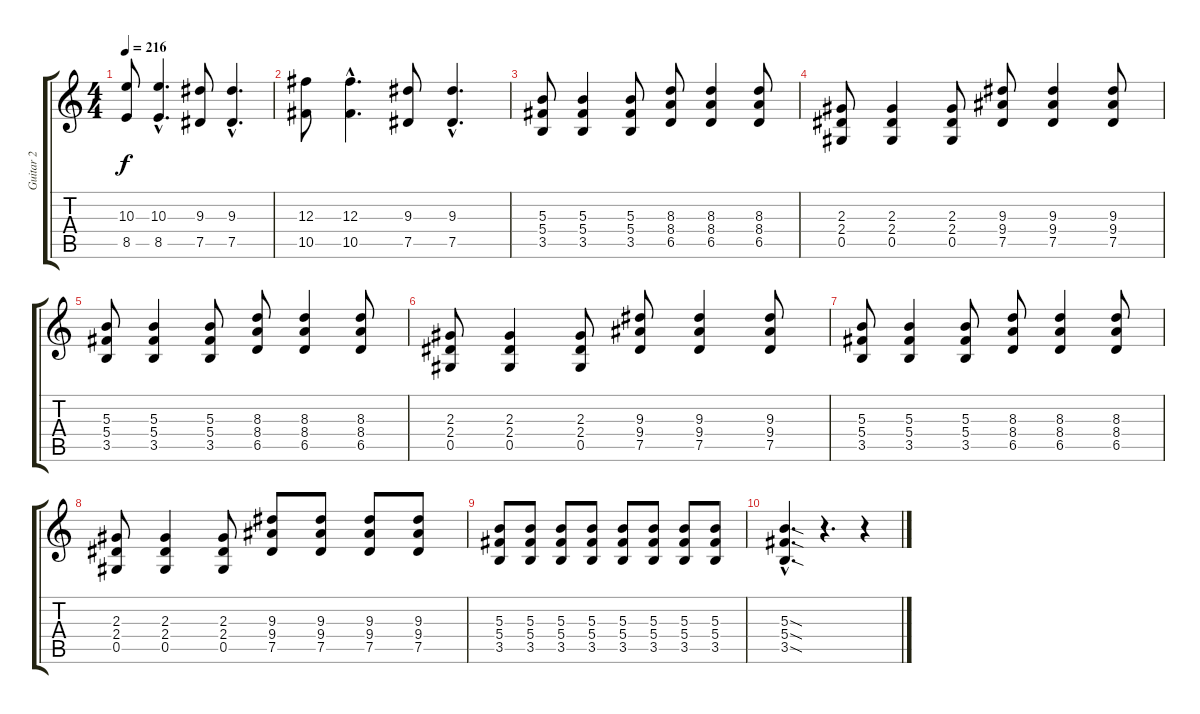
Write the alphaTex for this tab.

\track ("Guitar 2" "Guitar 2") {instrument distortionguitar}
\staff {score tabs}
\tuning (Eb4 Bb3 Gb3 Db3 Ab2 Eb2) {hide}
\ts (4 4)
\tempo 216
\clef g2
\ks c
(10.3 8.5).8{dy f} (10.3{hac} 8.5{hac}).4{d} (9.3 7.5).8 (9.3{hac} 7.5{hac}).4{d} |
(12.3 10.5).8 (12.3{hac} 10.5{hac}).4{d} (9.3 7.5).8 (9.3{hac} 7.5{hac}).4{d} |
(5.3 5.4 3.5).8 (5.3 5.4 3.5).4 (5.3 5.4 3.5).8 (8.3 8.4 6.5).8 (8.3 8.4 6.5).4 (8.3 8.4 6.5).8 |
(2.3 2.4 0.5).8 (2.3 2.4 0.5).4 (2.3 2.4 0.5).8 (9.3 9.4 7.5).8 (9.3 9.4 7.5).4 (9.3 9.4 7.5).8 |
(5.3 5.4 3.5).8 (5.3 5.4 3.5).4 (5.3 5.4 3.5).8 (8.3 8.4 6.5).8 (8.3 8.4 6.5).4 (8.3 8.4 6.5).8 |
(2.3 2.4 0.5).8 (2.3 2.4 0.5).4 (2.3 2.4 0.5).8 (9.3 9.4 7.5).8 (9.3 9.4 7.5).4 (9.3 9.4 7.5).8 |
(5.3 5.4 3.5).8 (5.3 5.4 3.5).4 (5.3 5.4 3.5).8 (8.3 8.4 6.5).8 (8.3 8.4 6.5).4 (8.3 8.4 6.5).8 |
(2.3 2.4 0.5).8 (2.3 2.4 0.5).4 (2.3 2.4 0.5).8 (9.3 9.4 7.5).8 (9.3 9.4 7.5).8 (9.3 9.4 7.5).8 (9.3 9.4 7.5).8 |
(5.3 5.4 3.5).8 (5.3 5.4 3.5).8 (5.3 5.4 3.5).8 (5.3 5.4 3.5).8 (5.3 5.4 3.5).8 (5.3 5.4 3.5).8 (5.3 5.4 3.5).8 (5.3 5.4 3.5).8 |
(5.3{sod hac} 5.4{sod hac} 3.5{sod hac}).4{d} r.4{d} r.4
